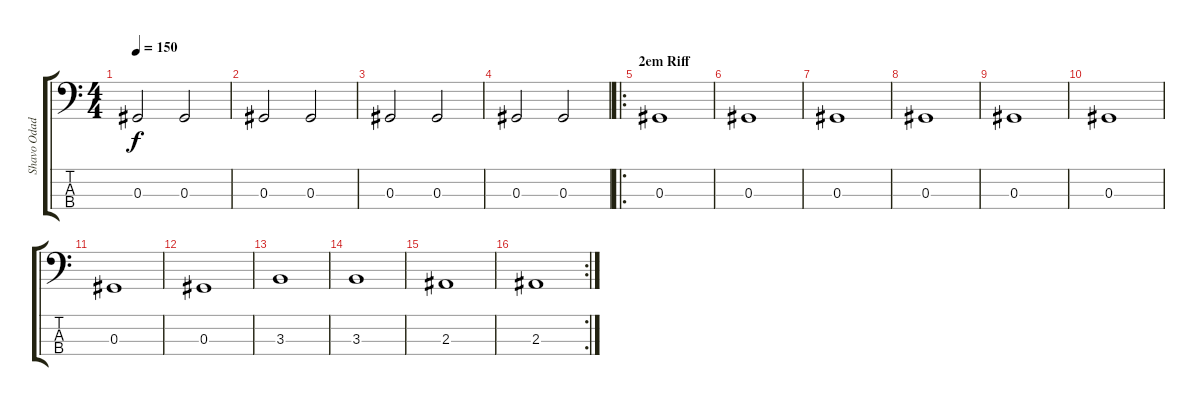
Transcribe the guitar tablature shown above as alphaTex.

\track ("Shavo Odadjian" "Shavo Odad") {instrument electricbassfinger}
\staff {score tabs}
\tuning (Gb2 Db2 Ab1 Db1) {hide}
\ts (4 4)
\tempo 150
\clef f4
\ks c
0.3.2{dy f} 0.3.2 |
0.3.2 0.3.2 |
0.3.2 0.3.2 |
0.3.2 0.3.2 |
\ro
\section ("" "2em Riff")
0.3.1 |
0.3.1 |
0.3.1 |
0.3.1 |
0.3.1 |
0.3.1 |
0.3.1 |
0.3.1 |
3.3.1 |
3.3.1 |
2.3.1 |
\rc 2
2.3.1
